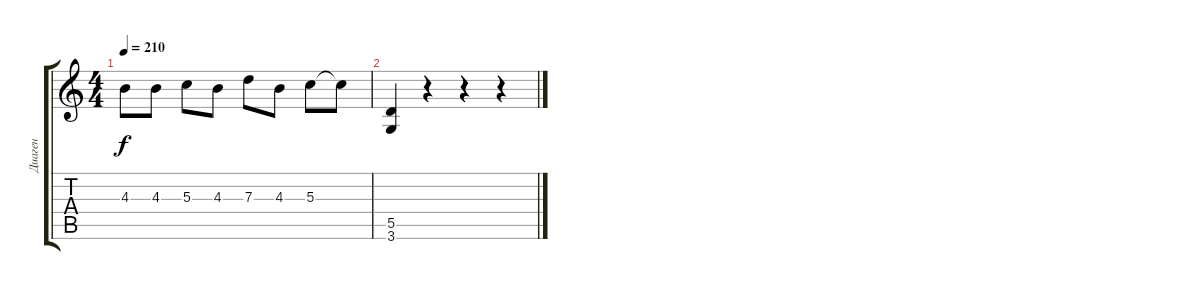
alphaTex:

\track ("Диаген" "Диаген") {instrument distortionguitar}
\staff {score tabs}
\tuning (E4 B3 G3 D3 A2 E2) {hide}
\ts (4 4)
\tempo 210
\clef g2
\ks c
4.3.8{dy f} 4.3.8 5.3.8 4.3.8 7.3.8 4.3.8 5.3.8 5.3{t}.8 |
(5.5 3.6).4 r.4 r.4 r.4
